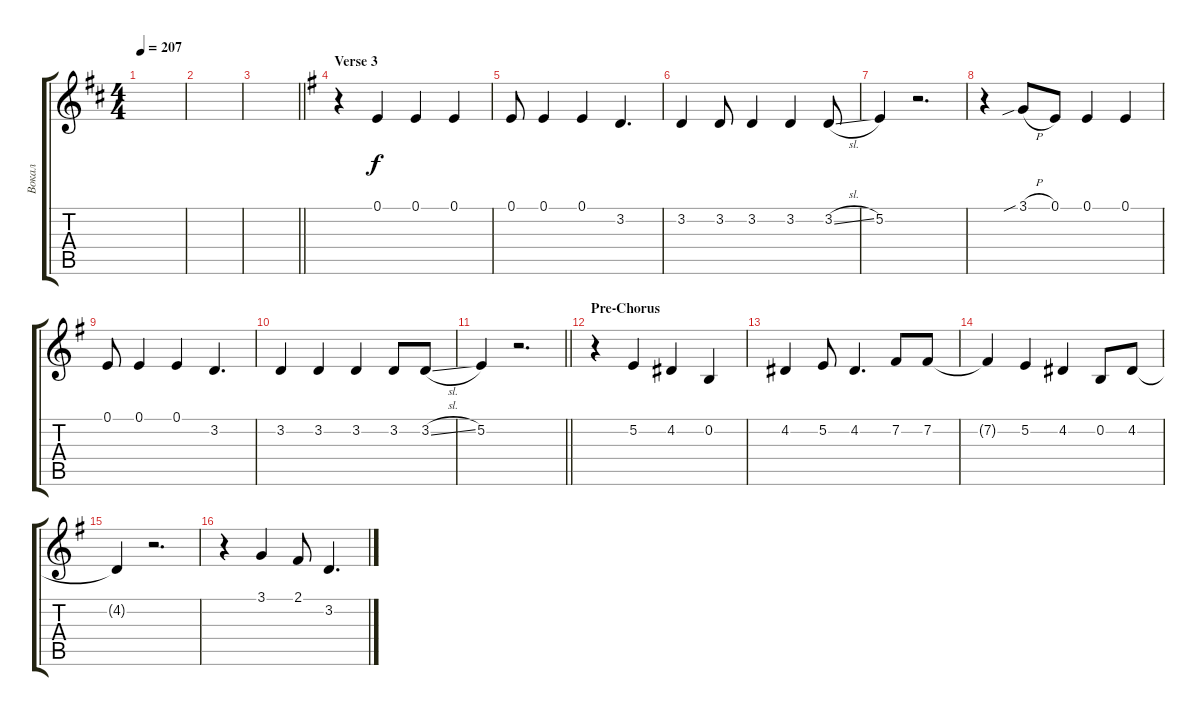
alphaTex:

\track ("Вокал" "Вокал") {instrument trumpet}
\staff {score tabs}
\tuning (E4 B3 G3 D3 A2 E2) {hide}
\ts (4 4)
\tempo 207
\clef g2
\ks bminor
|
|
\barLineRight lightlight
|
\section ("" "Verse 3")
\ks eminor
r.4 0.1.4 0.1.4 0.1.4 |
0.1.8 0.1.4 0.1.4 3.2.4{d} |
3.2.4 3.2.8 3.2.4 3.2.4 3.2{sl}.8 |
5.2.4 r.2{d} |
r.4 3.1{sib h}.8 0.1.8 0.1.4 0.1.4 |
0.1.8 0.1.4 0.1.4 3.2.4{d} |
3.2.4 3.2.4 3.2.4 3.2.8 3.2{sl}.8 |
\barLineRight lightlight
5.2.4 r.2{d} |
\section ("" "Pre-Chorus")
r.4 5.2.4 4.2.4 0.2.4 |
4.2.4 5.2.8 4.2.4{d} 7.2.8 7.2.8 |
7.2{t}.4 5.2.4 4.2.4 0.2.8 4.2.8 |
4.2{t}.4 r.2{d} |
r.4 3.1.4 2.1.8 3.2.4{d}
